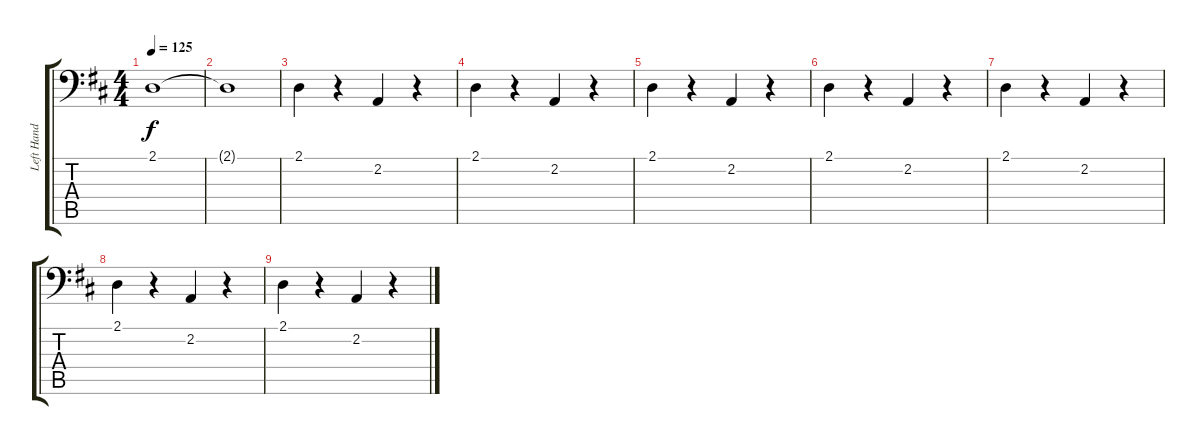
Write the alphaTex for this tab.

\track ("Left Hand" "Left Hand") {instrument brightacousticpiano}
\staff {score tabs}
\tuning (C3 G2 D2 A1 E1 B0) {hide}
\ts (4 4)
\tempo 125
\clef f4
\ks d
2.1.1{dy f} |
2.1{t}.1 |
2.1.4 r.4 2.2.4 r.4 |
2.1.4 r.4 2.2.4 r.4 |
2.1.4 r.4 2.2.4 r.4 |
2.1.4 r.4 2.2.4 r.4 |
2.1.4 r.4 2.2.4 r.4 |
2.1.4 r.4 2.2.4 r.4 |
2.1.4 r.4 2.2.4 r.4
